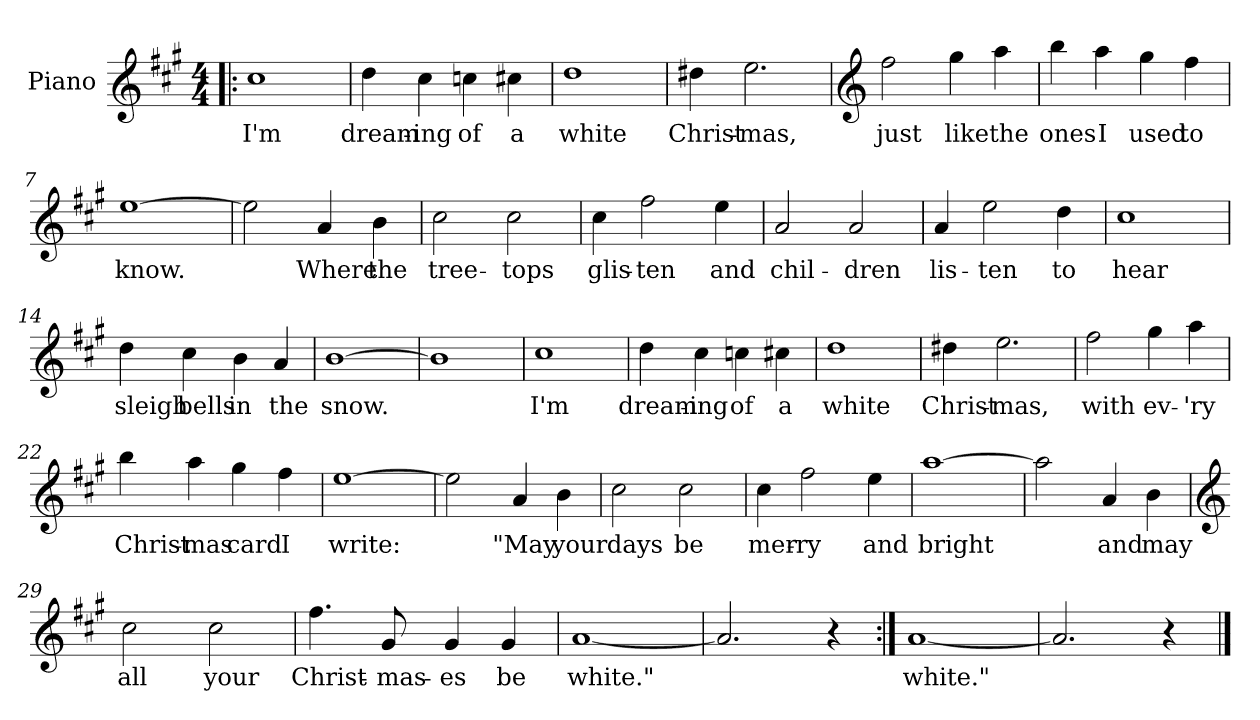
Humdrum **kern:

**kern	**text
*part1	*part1
*staff1	*staff1
*I"Piano	*
*I'Pno	*
*clefG2	*
*k[f#c#g#]	*
*A:	*
*M4/4	*
=1!|:	=1!|:
1cc#	I'm
=2	=2
4dd\	dream-
4cc#\	-ing
4ccn\	of
4cc#X\	a
=3	=3
1dd	white
=4	=4
4dd#X\	Christ-
2.ee\	-mas,
!!LO:LB:g=z
=5	=5
*clefG2	*
2ff#\	just
4gg#\	like
4aa\	the
=6	=6
4bb\	ones
4aa\	I
4gg#\	used
4ff#\	to
=7	=7
[1ee	know.
=8	=8
2ee\]	.
4a/	Where
4b\	the
!!LO:LB:g=z
=9	=9
2cc#\	tree-
2cc#\	-tops
=10	=10
4cc#\	glis-
2ff#\	-ten
4ee\	and
=11	=11
2a/	chil-
2a/	-dren
=12	=12
4a/	lis-
2ee\	-ten
4dd\	to
!!LO:LB:g=z
=13	=13
1cc#	hear
=14	=14
4dd\	sleigh
4cc#\	bells
4b\	in
4a/	the
=15	=15
[1b	snow.
=16	=16
1b]	.
!!LO:LB:g=z
=17	=17
1cc#	I'm
=18	=18
4dd\	dream-
4cc#\	-ing
4ccn\	of
4cc#X\	a
=19	=19
1dd	white
=20	=20
4dd#X\	Christ-
2.ee\	-mas,
!!LO:LB:g=z
=21	=21
2ff#\	with
4gg#\	ev-
4aa\	-'ry
=22	=22
4bb\	Christ-
4aa\	-mas
4gg#\	card
4ff#\	I
=23	=23
[1ee	write:
=24	=24
2ee\]	.
4a/	"May
4b\	your
!!LO:LB:g=z
=25	=25
2cc#\	days
2cc#\	be
=26	=26
4cc#\	mer-
2ff#\	-ry
4ee\	and
=27	=27
[1aa	bright
=28	=28
2aa\]	.
4a/	and
4b\	may
!!LO:LB:g=z
=29	=29
*clefG2	*
2cc#\	all
2cc#\	your
=30	=30
4.ff#\	Christ-
8g#/	-mas-
4g#/	-es
4g#/	be
=31	=31
[1a	white."
=32	=32
2.a/]	.
4r	.
=33:|!	=33:|!
[1a	white."
=34	=34
2.a/]	.
4r	.
==	==
*-	*-
